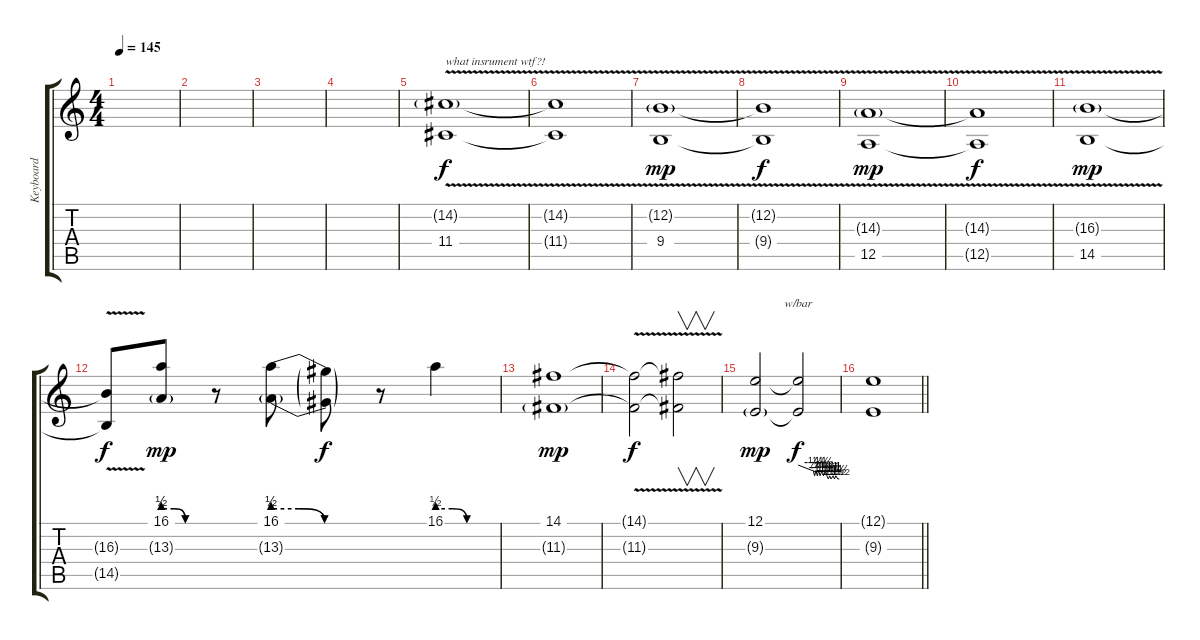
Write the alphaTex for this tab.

\track ("Keyboard" "Keyboard") {instrument lead1square}
\staff {score tabs}
\tuning (E4 B3 G3 D3 A2 E2) {hide}
\ts (4 4)
\tempo 145
\clef g2
\ks c
|
|
|
|
(14.2{v g} 11.4{v}).1{txt "what insrument wtf?!" volume 9 instrument flute} |
(14.2{t} 11.4{t}).1{dy f} |
(12.2{v g} 9.4{v}).1{dy mp} |
(12.2{t} 9.4{t}).1{dy f} |
(14.3{g} 12.5{v}).1{dy mp} |
(14.3{t} 12.5{t}).1{dy f} |
(16.3{g} 14.5{v}).1{dy mp} |
(16.3{t} 14.5{t}).8{dy f} (16.1{be (custom 0 2 15 2 30 0 60 0)} 13.3{be (custom 0 2 15 2 30 0 60 0) g}).8{dy mp} r.8 (16.1{be (custom 0 2 15 2 30 0 60 0)} 13.3{be (custom 0 2 15 2 30 0 60 0) g}).8 (16.1{t} 13.3{t}).8{dy f} r.8 16.1{be (custom 0 2 15 2 30 0 60 0)}.4 |
(14.1 11.3{g}).1{dy mp} |
(14.1{v t} 11.3{t}).2{dy f} (14.1{t} 11.3{t}).2{v} |
(12.1 9.3{g}).2{dy mp} (12.1{t} 9.3{t}).2{tbe (custom default 0 0 20 -2 22 -2 24 -4 26 -2 28 -4 30 -2 32 -4 35 -2 37 -4 40 -2 42 -4 44 -6 46 -4 48 -6 51 -4 53 -6 55 -4 58 -6 60 -6) dy f} |
\barLineRight lightlight
(12.1{t} 9.3{t}).1
